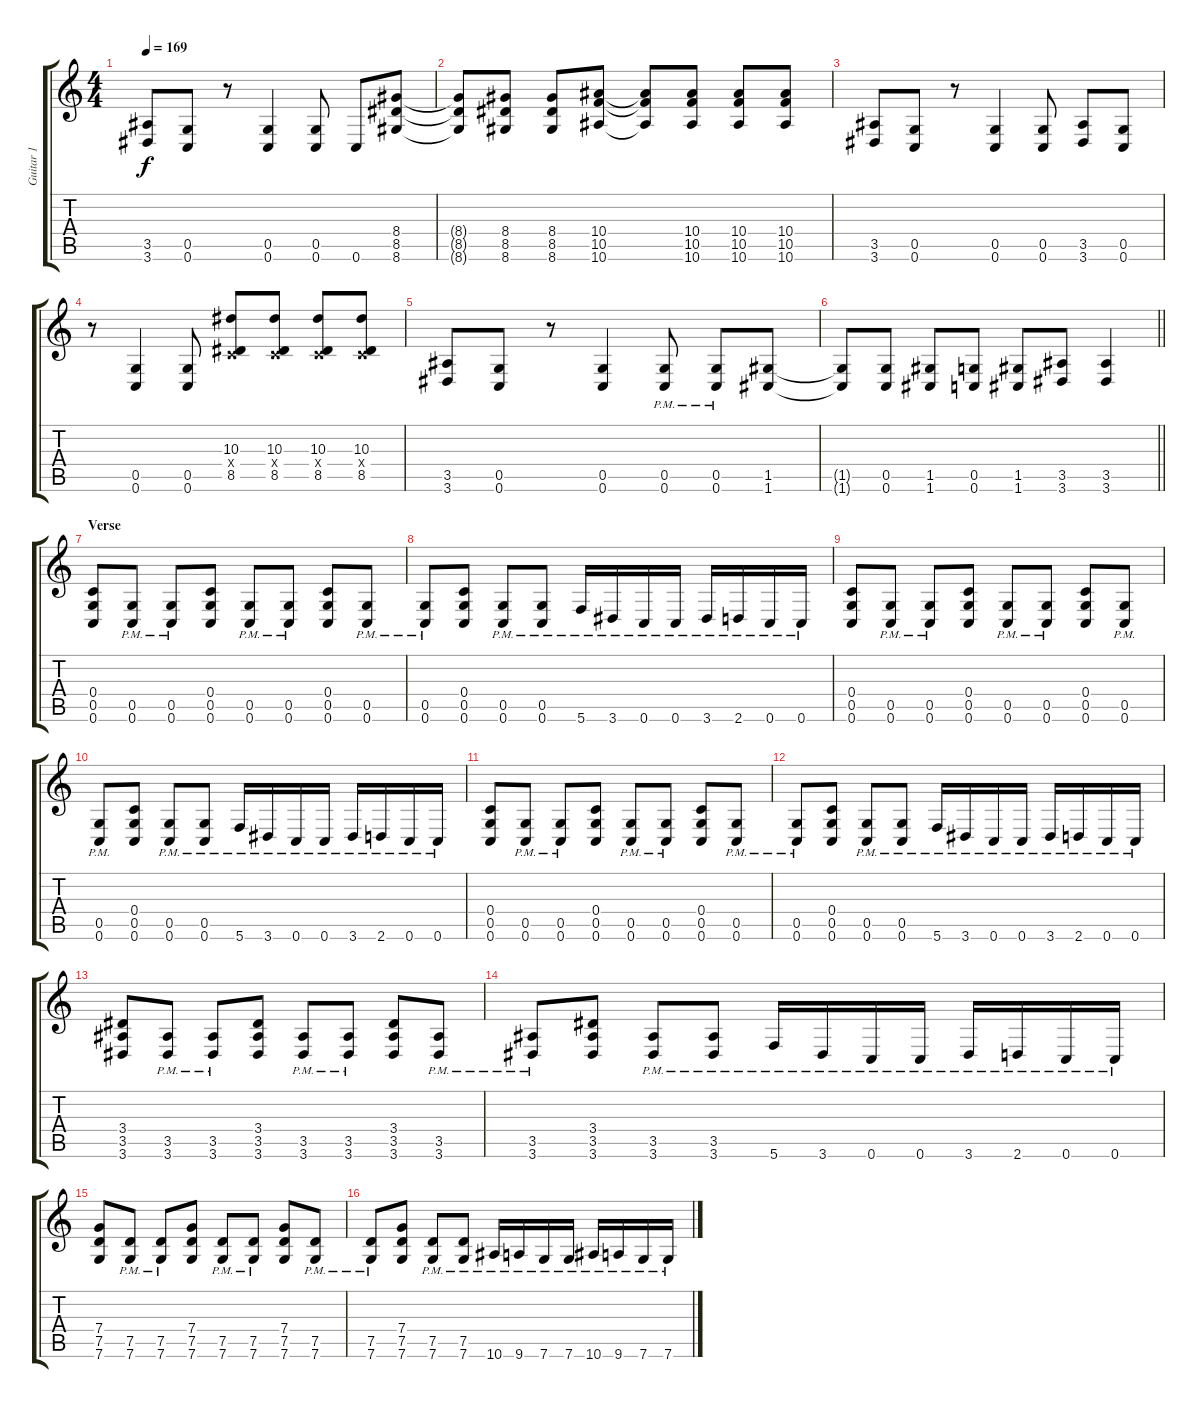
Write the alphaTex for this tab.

\track ("Guitar 1" "Guitar 1") {instrument distortionguitar}
\staff {score tabs}
\tuning (D4 A3 F3 C3 G2 C2) {hide}
\ts (4 4)
\tempo 169
\clef g2
\ks c
(3.5 3.6).8{dy f} (0.5 0.6).8 r.8 (0.5 0.6).4 (0.5 0.6).8 0.6.8 (8.4 8.5 8.6).8 |
(8.4{t} 8.5{t} 8.6{t}).8 (8.4 8.5 8.6).8 (8.4 8.5 8.6).8 (10.4 10.5 10.6).8 (10.4{t} 10.5{t} 10.6{t}).8 (10.4 10.5 10.6).8 (10.4 10.5 10.6).8 (10.4 10.5 10.6).8 |
(3.5 3.6).8 (0.5 0.6).8 r.8 (0.5 0.6).4 (0.5 0.6).8 (3.5 3.6).8 (0.5 0.6).8 |
r.8 (0.5 0.6).4 (0.5 0.6).8 (10.3 0.4{x} 8.5).8 (10.3 0.4{x} 8.5).8 (10.3 0.4{x} 8.5).8 (10.3 0.4{x} 8.5).8 |
(3.5 3.6).8 (0.5 0.6).8 r.8 (0.5 0.6).4 (0.5{pm} 0.6{pm}).8 (0.5{pm} 0.6{pm}).8 (1.5 1.6).8 |
\barLineRight lightlight
(1.5{t} 1.6{t}).8 (0.5 0.6).8 (1.5 1.6).8 (0.5 0.6).8 (1.5 1.6).8 (3.5 3.6).8 (3.5 3.6).4 |
\section ("" "Verse")
(0.4 0.5 0.6).8 (0.5{pm} 0.6{pm}).8 (0.5{pm} 0.6{pm}).8 (0.4 0.5 0.6).8 (0.5{pm} 0.6{pm}).8 (0.5{pm} 0.6{pm}).8 (0.4 0.5 0.6).8 (0.5{pm} 0.6{pm}).8 |
(0.5{pm} 0.6{pm}).8 (0.4 0.5 0.6).8 (0.5{pm} 0.6{pm}).8 (0.5{pm} 0.6{pm}).8 5.6{pm}.16 3.6{pm}.16 0.6{pm}.16 0.6{pm}.16 3.6{pm}.16 2.6{pm}.16 0.6{pm}.16 0.6{pm}.16 |
(0.4 0.5 0.6).8 (0.5{pm} 0.6{pm}).8 (0.5{pm} 0.6{pm}).8 (0.4 0.5 0.6).8 (0.5{pm} 0.6{pm}).8 (0.5{pm} 0.6{pm}).8 (0.4 0.5 0.6).8 (0.5{pm} 0.6{pm}).8 |
(0.5{pm} 0.6{pm}).8 (0.4 0.5 0.6).8 (0.5{pm} 0.6{pm}).8 (0.5{pm} 0.6{pm}).8 5.6{pm}.16 3.6{pm}.16 0.6{pm}.16 0.6{pm}.16 3.6{pm}.16 2.6{pm}.16 0.6{pm}.16 0.6{pm}.16 |
(0.4 0.5 0.6).8 (0.5{pm} 0.6{pm}).8 (0.5{pm} 0.6{pm}).8 (0.4 0.5 0.6).8 (0.5{pm} 0.6{pm}).8 (0.5{pm} 0.6{pm}).8 (0.4 0.5 0.6).8 (0.5{pm} 0.6{pm}).8 |
(0.5{pm} 0.6{pm}).8 (0.4 0.5 0.6).8 (0.5{pm} 0.6{pm}).8 (0.5{pm} 0.6{pm}).8 5.6{pm}.16 3.6{pm}.16 0.6{pm}.16 0.6{pm}.16 3.6{pm}.16 2.6{pm}.16 0.6{pm}.16 0.6{pm}.16 |
(3.4 3.5 3.6).8 (3.5{pm} 3.6{pm}).8 (3.5{pm} 3.6{pm}).8 (3.4 3.5 3.6).8 (3.5{pm} 3.6{pm}).8 (3.5{pm} 3.6{pm}).8 (3.4 3.5 3.6).8 (3.5{pm} 3.6{pm}).8 |
(3.5{pm} 3.6{pm}).8 (3.4 3.5 3.6).8 (3.5{pm} 3.6{pm}).8 (3.5{pm} 3.6{pm}).8 5.6{pm}.16 3.6{pm}.16 0.6{pm}.16 0.6{pm}.16 3.6{pm}.16 2.6{pm}.16 0.6{pm}.16 0.6{pm}.16 |
(7.4 7.5 7.6).8 (7.5{pm} 7.6{pm}).8 (7.5{pm} 7.6{pm}).8 (7.4 7.5 7.6).8 (7.5{pm} 7.6{pm}).8 (7.5{pm} 7.6{pm}).8 (7.4 7.5 7.6).8 (7.5{pm} 7.6{pm}).8 |
(7.5{pm} 7.6{pm}).8 (7.4 7.5 7.6).8 (7.5{pm} 7.6{pm}).8 (7.5{pm} 7.6{pm}).8 10.6{pm}.16 9.6{pm}.16 7.6{pm}.16 7.6{pm}.16 10.6{pm}.16 9.6{pm}.16 7.6{pm}.16 7.6{pm}.16
